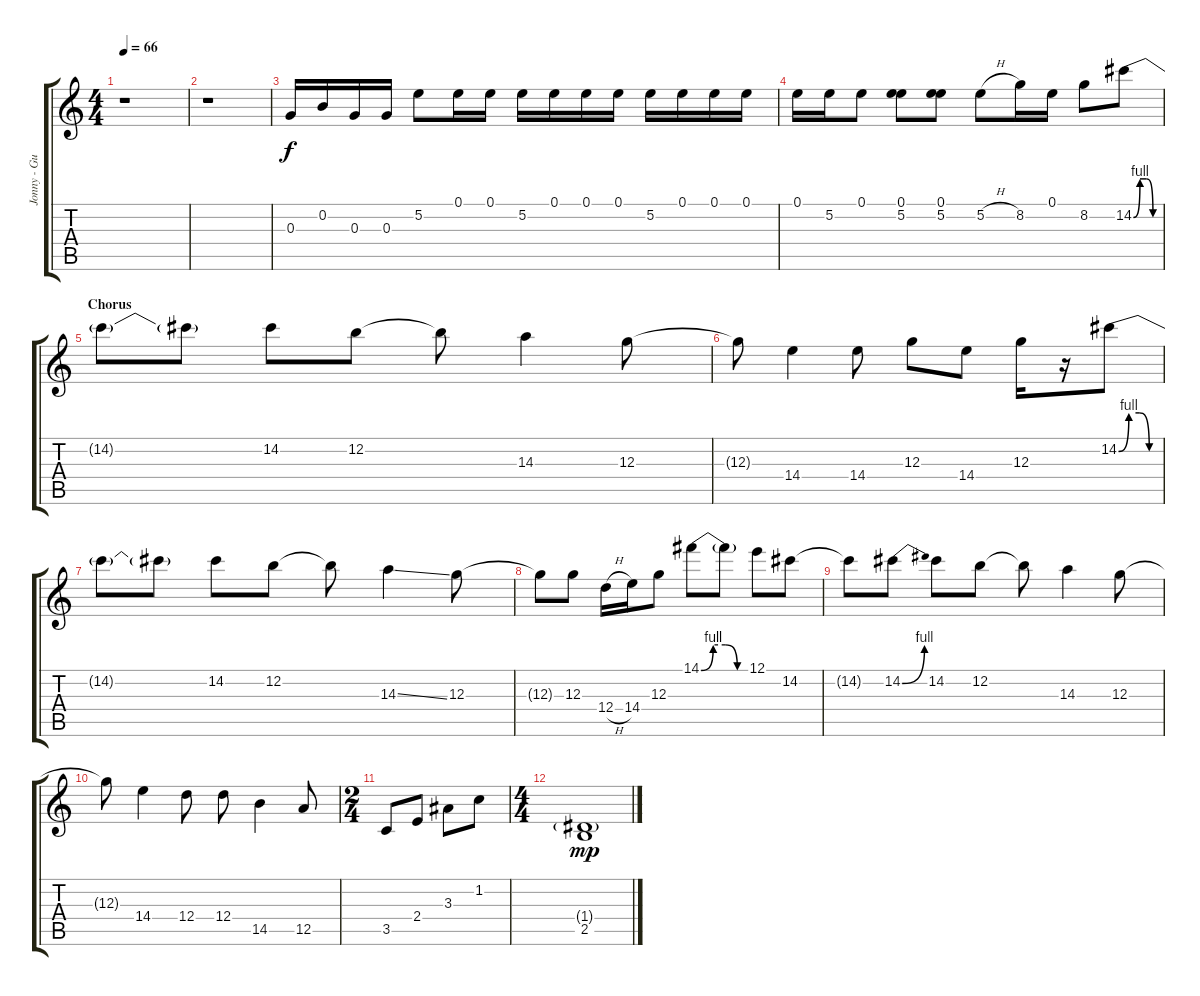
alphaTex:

\track ("Jonny - Guitar" "Jonny - Gu") {instrument overdrivenguitar}
\staff {score tabs}
\tuning (E4 B3 G3 D3 A2 E2) {hide}
\ts (4 4)
\tempo 66
\clef g2
\ks c
r.1{dy f} |
r.1 |
0.3.16 0.2.16 0.3.16 0.3.16 5.2.8 0.1.16 0.1.16 5.2.16 0.1.16 0.1.16 0.1.16 5.2.16 0.1.16 0.1.16 0.1.16 |
0.1.16 5.2.16 0.1.8 (0.1 5.2).8 (0.1 5.2).8 5.2{h}.8 8.2.16 0.1.16 8.2.8 14.2{be (custom 0 0 15 4 30 4 45 0 60 0)}.8 |
\section ("" "Chorus")
14.2{t}.8 14.2{t}.8 14.2.8 12.2.8 12.2{t}.8 14.3.4 12.3.8 |
12.3{t}.8 14.4.4 14.4.8 12.3.8 14.4.8 12.3.16 r.16 14.2{be (custom 0 0 15 4 30 4 45 0 60 0)}.8 |
14.2{t}.8 14.2{t}.8 14.2.8 12.2.8 12.2{t}.8 14.3{ss}.4 12.3.8 |
12.3{t}.8 12.3.8 12.4{h}.16 14.4.16 12.3.8 14.1{be (custom 0 0 15 4 30 4 45 0 60 0)}.8 14.1{t}.8 12.1.8 14.2.8 |
14.2{t}.8 14.2{be (bend 0 0 60 4)}.8 14.2.8 12.2.8 12.2{t}.8 14.3.4 12.3.8 |
12.3{t}.8 14.4.4 12.4.8 12.4.8 14.5.4 12.5.8 |
\ts (2 4)
3.5.8 2.4.8 3.3.8 1.2.8 |
\ts (4 4)
(1.4{g} 2.5).1{dy mp}
